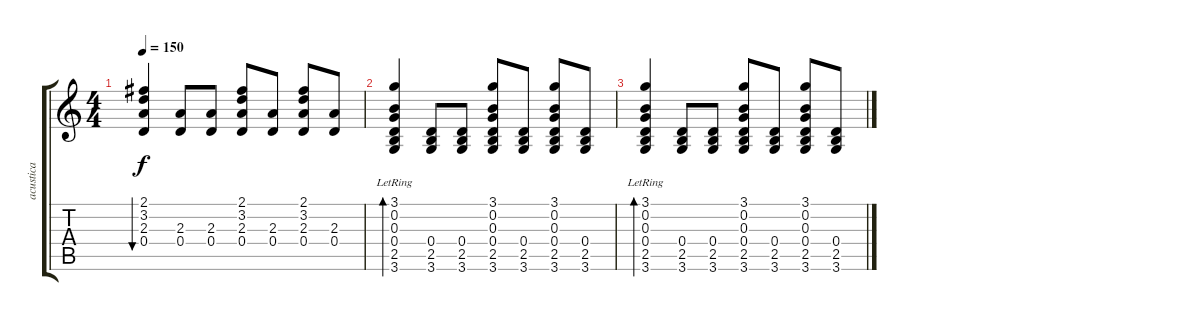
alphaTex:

\track ("acustica" "acustica") {instrument acousticguitarnylon}
\staff {score tabs}
\tuning (E4 B3 G3 D3 A2 E2) {hide}
\ts (4 4)
\tempo 150
\clef g2
\ks c
(2.1 3.2 2.3 0.4).4{bu 240 dy f} (2.3 0.4).8 (2.3 0.4).8 (2.1 3.2 2.3 0.4).8 (2.3 0.4).8 (2.1 3.2 2.3 0.4).8 (2.3 0.4).8 |
(3.1 0.2 0.3 0.4{lr} 2.5{lr} 3.6{lr}).4{bd 120} (0.4 2.5 3.6).8 (0.4 2.5 3.6).8 (3.1 0.2 0.3 0.4 2.5 3.6).8 (0.4 2.5 3.6).8 (3.1 0.2 0.3 0.4 2.5 3.6).8 (0.4 2.5 3.6).8 |
(3.1 0.2 0.3 0.4{lr} 2.5{lr} 3.6{lr}).4{bd 120} (0.4 2.5 3.6).8 (0.4 2.5 3.6).8 (3.1 0.2 0.3 0.4 2.5 3.6).8 (0.4 2.5 3.6).8 (3.1 0.2 0.3 0.4 2.5 3.6).8 (0.4 2.5 3.6).8
